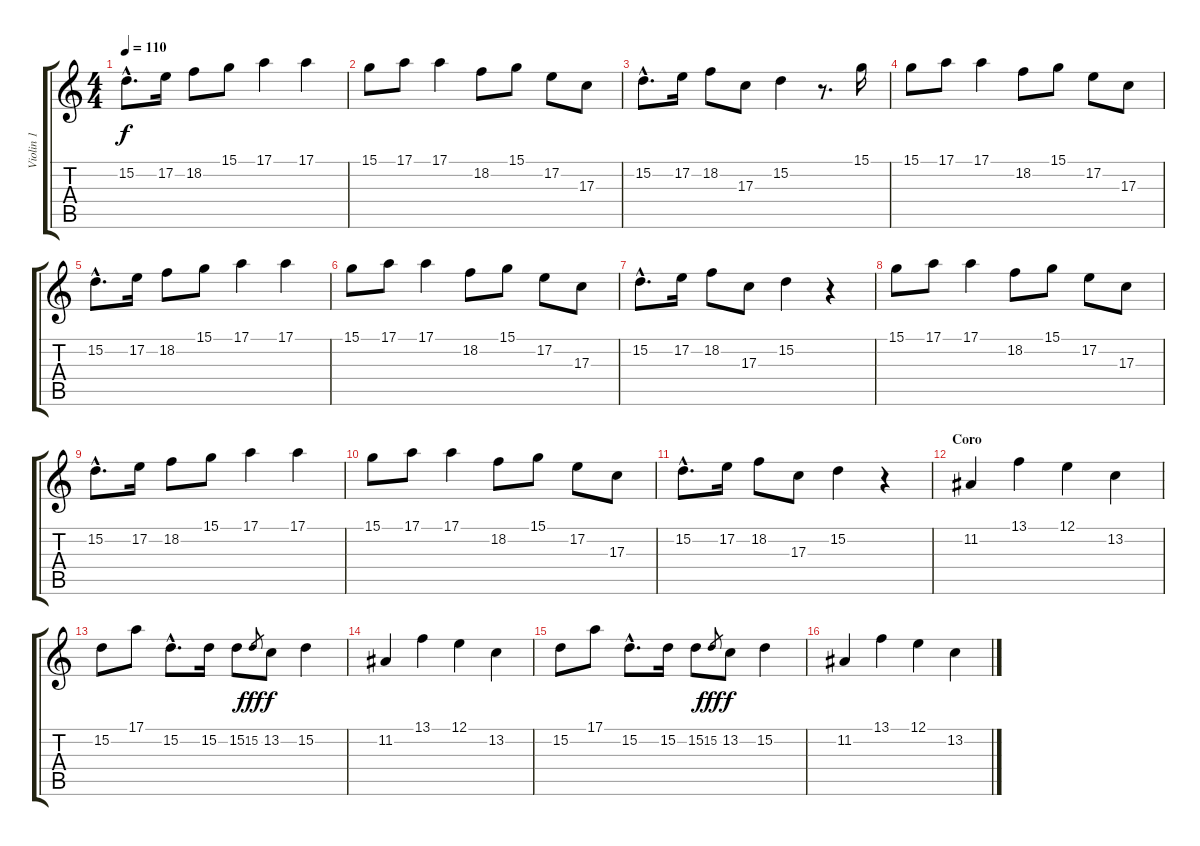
\track ("Violin 1" "Violin 1") {instrument violin}
\staff {score tabs}
\tuning (E4 B3 G3 D3 A2 E2) {hide}
\ts (4 4)
\tempo 110
\clef g2
\ks c
15.2{hac}.8{d dy f} 17.2.16 18.2.8 15.1.8 17.1.4 17.1.4 |
15.1.8 17.1.8 17.1.4 18.2.8 15.1.8 17.2.8 17.3.8 |
15.2{hac}.8{d} 17.2.16 18.2.8 17.3.8 15.2.4 r.8{d} 15.1.16 |
15.1.8 17.1.8 17.1.4 18.2.8 15.1.8 17.2.8 17.3.8 |
15.2{hac}.8{d} 17.2.16 18.2.8 15.1.8 17.1.4 17.1.4 |
15.1.8 17.1.8 17.1.4 18.2.8 15.1.8 17.2.8 17.3.8 |
15.2{hac}.8{d} 17.2.16 18.2.8 17.3.8 15.2.4 r.4 |
15.1.8 17.1.8 17.1.4 18.2.8 15.1.8 17.2.8 17.3.8 |
15.2{hac}.8{d} 17.2.16 18.2.8 15.1.8 17.1.4 17.1.4 |
15.1.8 17.1.8 17.1.4 18.2.8 15.1.8 17.2.8 17.3.8 |
15.2{hac}.8{d} 17.2.16 18.2.8 17.3.8 15.2.4 r.4 |
\section ("" "Coro")
11.2.4 13.1.4 12.1.4 13.2.4 |
15.2.8 17.1.8 15.2{hac}.8{d} 15.2.16 15.2.8 15.2.8{gr dy fff} 13.2.8{dy f} 15.2.4 |
11.2.4 13.1.4 12.1.4 13.2.4 |
15.2.8 17.1.8 15.2{hac}.8{d} 15.2.16 15.2.8 15.2.8{gr dy fff} 13.2.8{dy f} 15.2.4 |
11.2.4 13.1.4 12.1.4 13.2.4
